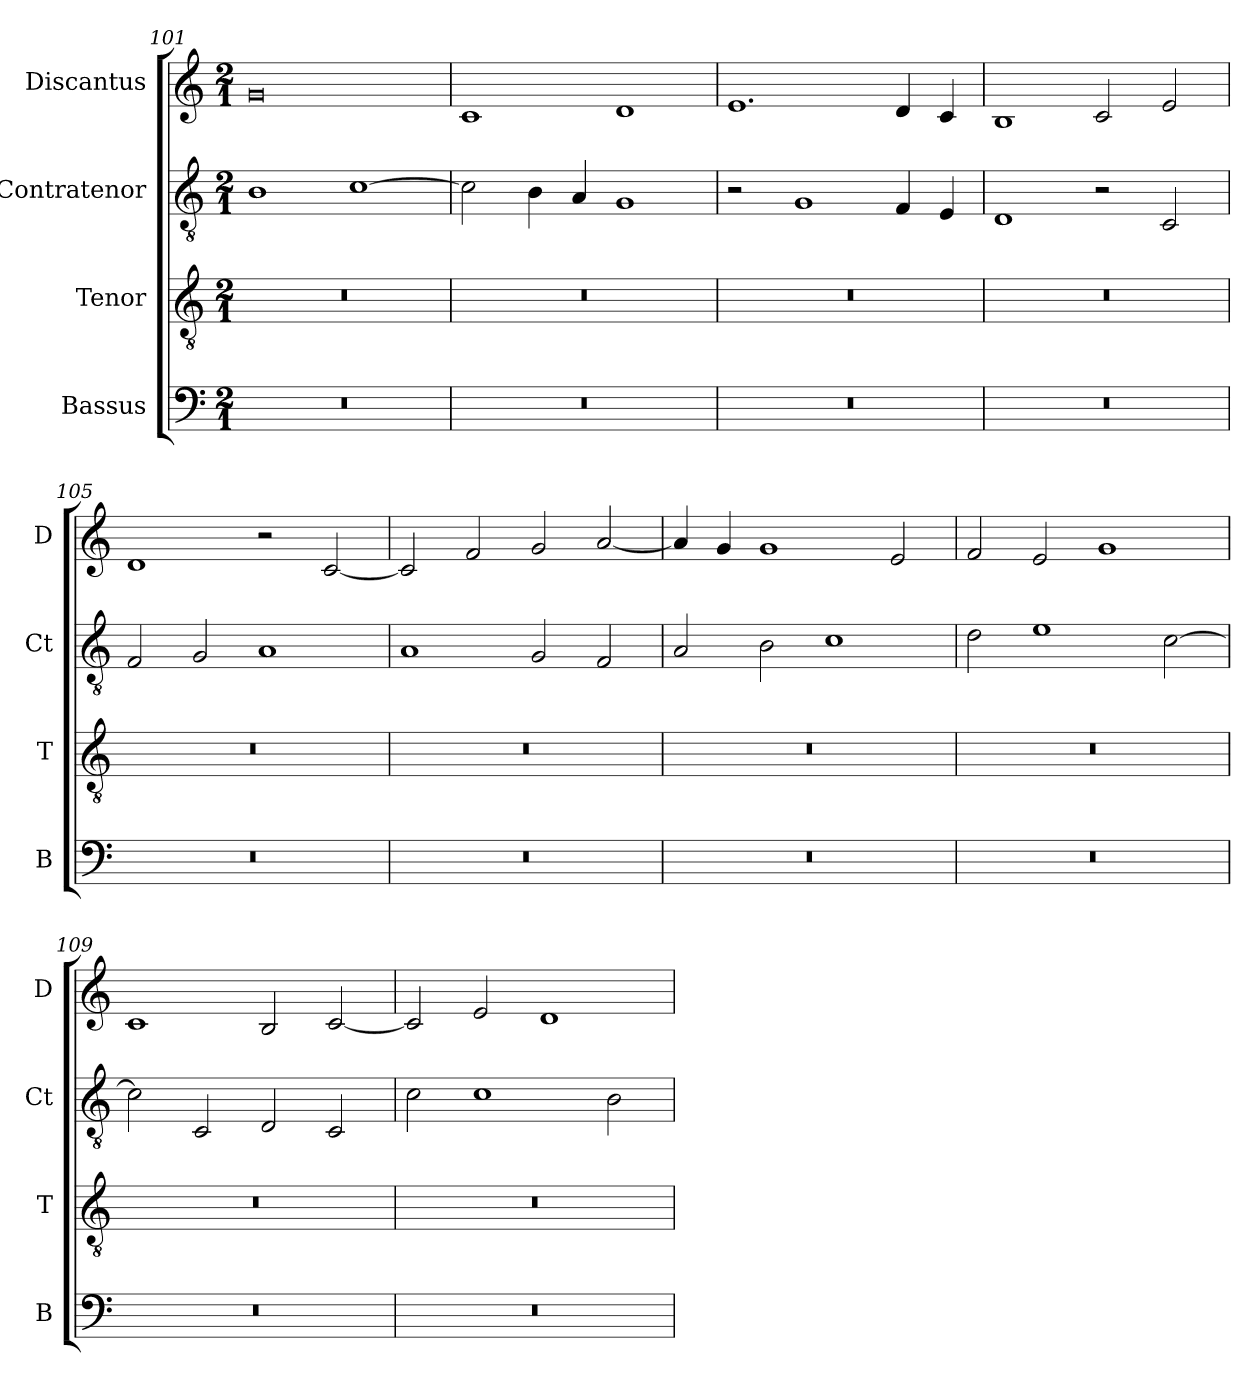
**kern	**kern	**kern	**kern
*part4	*part3	*part2	*part1
*staff4	*staff3	*staff2	*staff1
*I"Bassus	*I"Tenor	*I"Contratenor	*I"Discantus
*I'B	*I'T	*I'Ct	*I'D
*clefF4	*clefGv2	*clefGv2	*clefG2
*k[]	*k[]	*k[]	*k[]
*M2/1	*M2/1	*M2/1	*M2/1
=101	=101	=101	=101
0r	0r	1B	0g
.	.	[1c	.
=102	=102	=102	=102
0r	0r	2c\]	1c
.	.	4B\	.
.	.	4A/	.
.	.	1G	1d
=103	=103	=103	=103
0r	0r	2r	1.e
.	.	1G	.
.	.	4F/	4d/
.	.	4E/	4c/
=104	=104	=104	=104
0r	0r	1D	1B
.	.	2r	2c/
.	.	2C/	2e/
=105	=105	=105	=105
0r	0r	2F/	1d
.	.	2G/	.
.	.	1A	2r
.	.	.	[2c/
=106	=106	=106	=106
0r	0r	1A	2c/]
.	.	.	2f/
.	.	2G/	2g/
.	.	2F/	[2a/
=107	=107	=107	=107
0r	0r	2A/	4a/]
.	.	.	4g/
.	.	2B\	1g
.	.	1c	.
.	.	.	2e/
=108	=108	=108	=108
0r	0r	2d\	2f/
.	.	1e	2e/
.	.	.	1g
.	.	[2c\	.
=109	=109	=109	=109
0r	0r	2c\]	1c
.	.	2C/	.
.	.	2D/	2B/
.	.	2C/	[2c/
=110	=110	=110	=110
0r	0r	2c\	2c/]
.	.	1c	2e/
.	.	.	1d
.	.	2B\	.
=	=	=	=
*-	*-	*-	*-
